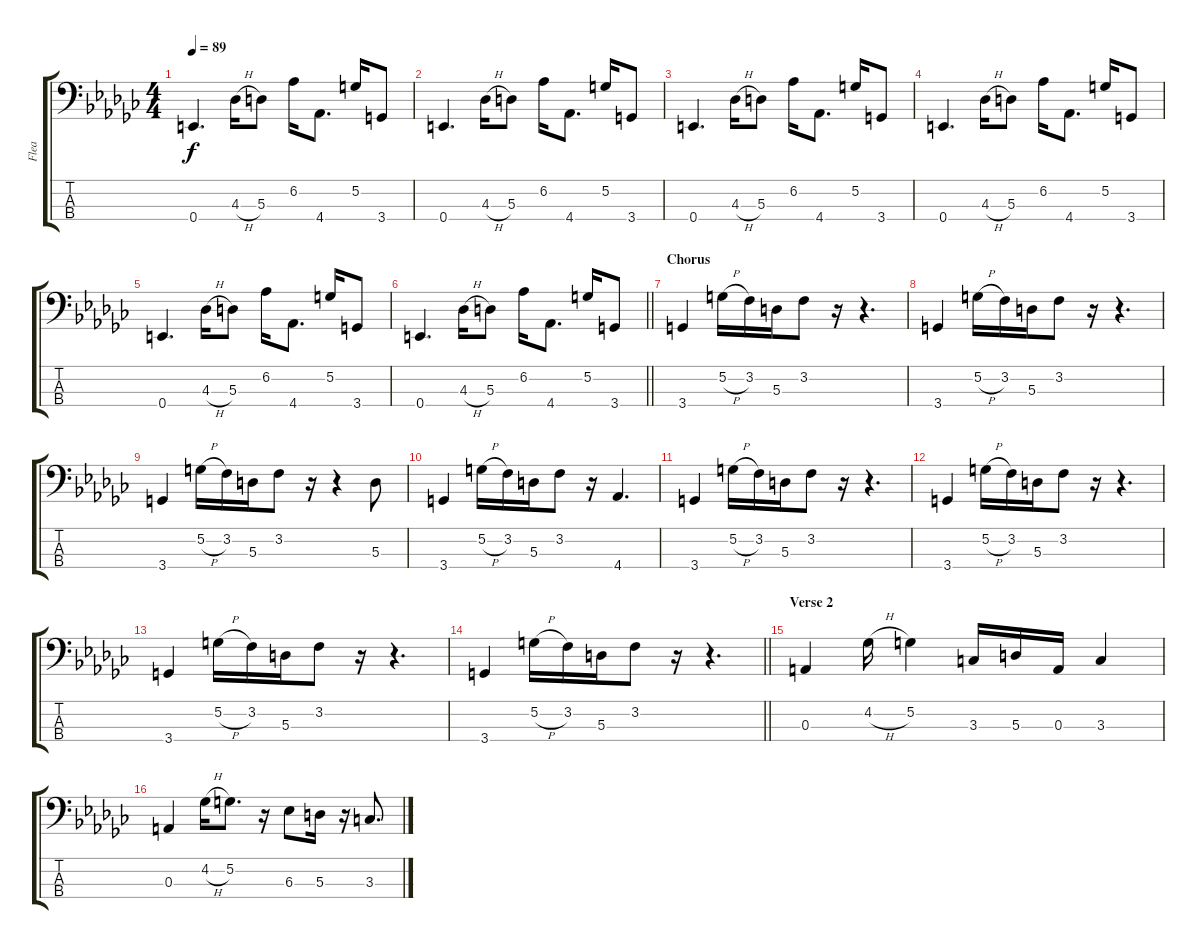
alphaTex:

\track ("Flea" "Flea") {instrument electricbassfinger}
\staff {score tabs}
\tuning (G2 D2 A1 E1) {hide}
\ts (4 4)
\tempo 89
\clef f4
\ks gb
0.4.4{d dy f} 4.3{h}.16 5.3.8 6.2.16 4.4.8{d} 5.2.16 3.4.8 |
0.4.4{d} 4.3{h}.16 5.3.8 6.2.16 4.4.8{d} 5.2.16 3.4.8 |
0.4.4{d} 4.3{h}.16 5.3.8 6.2.16 4.4.8{d} 5.2.16 3.4.8 |
0.4.4{d} 4.3{h}.16 5.3.8 6.2.16 4.4.8{d} 5.2.16 3.4.8 |
0.4.4{d} 4.3{h}.16 5.3.8 6.2.16 4.4.8{d} 5.2.16 3.4.8 |
\barLineRight lightlight
0.4.4{d} 4.3{h}.16 5.3.8 6.2.16 4.4.8{d} 5.2.16 3.4.8 |
\section ("" "Chorus")
3.4.4 5.2{h}.16 3.2.16 5.3.16 3.2.8 r.16 r.4{d} |
3.4.4 5.2{h}.16 3.2.16 5.3.16 3.2.8 r.16 r.4{d} |
3.4.4 5.2{h}.16 3.2.16 5.3.16 3.2.8 r.16 r.4 5.3.8 |
3.4.4 5.2{h}.16 3.2.16 5.3.16 3.2.8 r.16 4.4.4{d} |
3.4.4 5.2{h}.16 3.2.16 5.3.16 3.2.8 r.16 r.4{d} |
3.4.4 5.2{h}.16 3.2.16 5.3.16 3.2.8 r.16 r.4{d} |
3.4.4 5.2{h}.16 3.2.16 5.3.16 3.2.8 r.16 r.4{d} |
\barLineRight lightlight
3.4.4 5.2{h}.16 3.2.16 5.3.16 3.2.8 r.16 r.4{d} |
\section ("" "Verse 2")
0.3.4 4.2{h}.16 5.2.4 3.3.16 5.3.16 0.3.16 3.3.4 |
0.3.4 4.2{h}.16 5.2.8{d} r.16 6.3.8 5.3.16 r.16 3.3.8{d}
